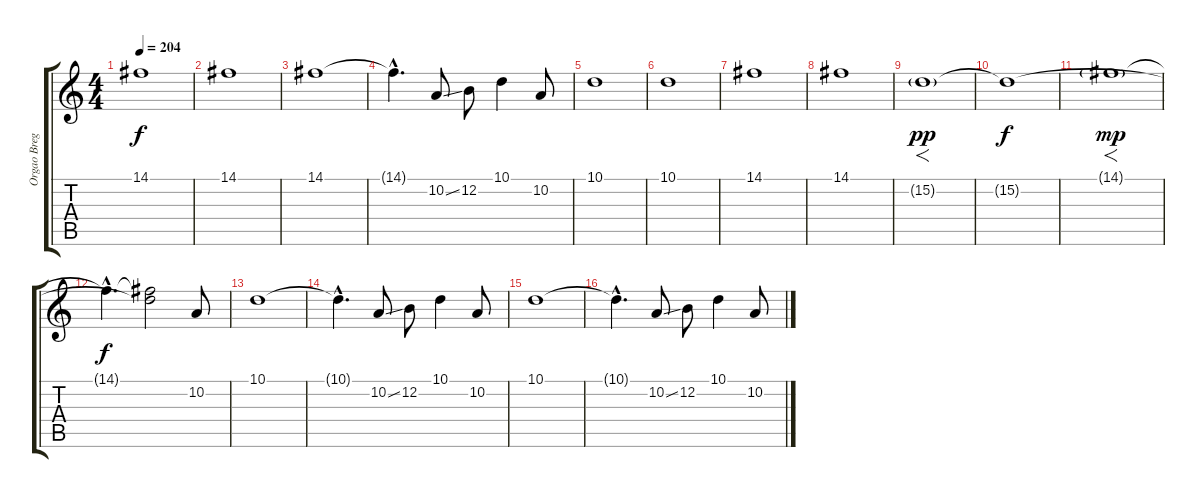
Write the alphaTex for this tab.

\track ("Orgao Brega" "Orgao Breg") {instrument drawbarorgan}
\staff {score tabs}
\tuning (E4 B3 G3 D3 A2 E2) {hide}
\ts (4 4)
\tempo 204
\clef g2
\ks c
14.1.1{dy f} |
14.1.1 |
14.1.1 |
14.1{hac t}.4{d} 10.2{ss}.8 12.2.8 10.1.4 10.2.8 |
10.1.1 |
10.1.1 |
14.1.1 |
14.1.1 |
15.2{g}.1{f dy pp} |
15.2{t}.1{dy f} |
14.1{g}.1{f dy mp} |
14.1{hac t}.4{d dy f} (14.1{t} 15.2{t}).2 10.2.8 |
10.1.1 |
10.1{hac t}.4{d} 10.2{ss}.8 12.2.8 10.1.4 10.2.8 |
10.1.1 |
10.1{hac t}.4{d} 10.2{ss}.8 12.2.8 10.1.4 10.2.8
